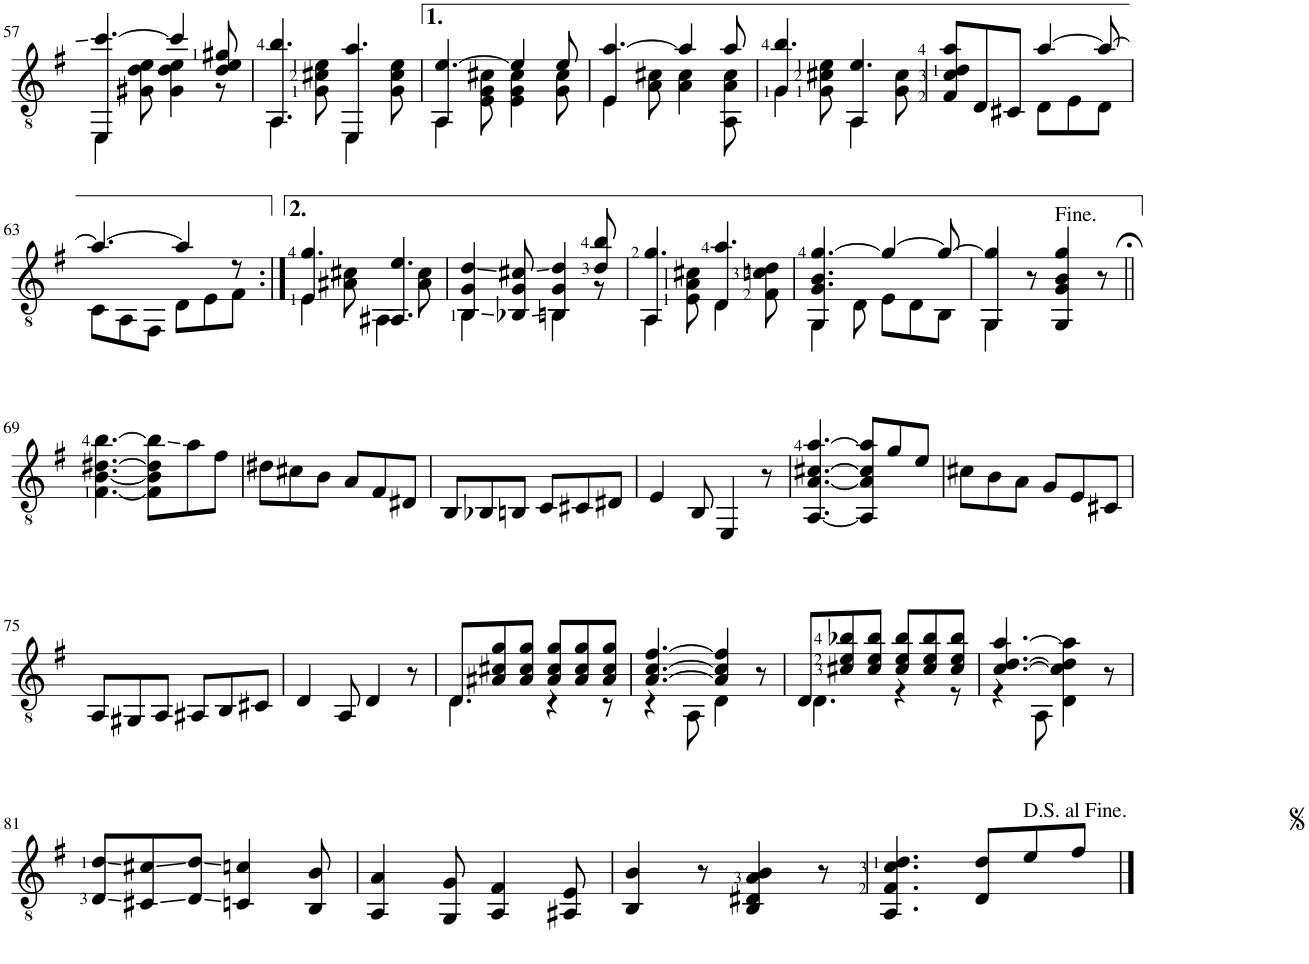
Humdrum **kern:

**kern
*part1
*staff1
*I"Guitar
*I'Guit.
!!LO:PB:g=z
*clefGv2
*k[f#]
*M6/8
=57
*^
4.EE/ [4.cc/	4EE\
.	8G#X\ 8d\ 8e\
4cc/]	4G#\ 4d\ 4e\
8d/ 8e/ 8g#X/	8r
=58	=58
4.AA/ 4.b/	4AA\
.	8G\ 8c#X\ 8e\
4.EE/ 4.a/	4EE\
.	8G\ 8c#\ 8e\
=59	=59
4.AA/ [4.e/	4AA\
.	8E\ 8G\ 8c#X\
4e/]	4E\ 4G\ 4c#\
8e/	8G\ 8c#\
=60	=60
4.E/ [4.a/	4E\
.	8A\ 8c#X\
4a/]	4A\ 4c#\
8a/	8AA\ 8A\ 8c#\
=61	=61
4.G/ 4.b/	4G\
.	8G\ 8c#X\ 8e\
4.AA/ 4.e/	4AA\
.	8G\ 8c#\
=62	=62
8F#/ 8c/ 8d/ 8a/L	4.ryy
8D/	.
8C#X/J	.
[4a/	8D\L
.	8E\
8a/_	8D\J
!!LO:LB:g=z	!!
=63	=63
4.a/_	8C\L
.	8AA\
.	8FF#\J
4a/]	8D\L
.	8E\
8r	8F#\J
=64:|!	=64:|!
4.E/ 4.g/	4E\
.	8A#X\ 8c#X\
4.AA#X/ 4.e/	4AA#\
.	8A#\ 8c#\
=65	=65
4BB/ 4G/ 4d/	4BB\
8BB-X/ 8G/ 8c#X/	8ryy
4BBn/ 4G/ 4d/	4BB\
8d/ 8b/	8r
=66	=66
4.AA/ 4.g/	4AA\
.	8E\ 8A\ 8c#X\
4.D/ 4.a/	4D\
.	8F#\ 8cn\ 8d\
=67	=67
4.GG/ 4.G/ 4.B/ [4.g/	4GG\
.	8D\
4g/_	8E\L
.	8D\
8g/_	8BB\J
=68	=68
4GG/ 4g/]	4GG\
8r	2ryy
4GG/ 4G/ 4B/ 4g/	.
8r	.
*v	*v
!!LO:LB:g=z
=69||
[4.F#\ [4.B\ [4.d#X\ [4.b\
8F#\] 8B\] 8d#\] 8b\]L
8a\
8f#\J
=70
8d#X\L
8c#X\
8B\J
8A/L
8F#/
8D#X/J
=71
8BB/L
8BB-X/
8BBn/J
8C/L
8C#X/
8D#X/J
=72
4E/
8BB/
4EE/
8r
=73
[4.AA/ [4.A/ [4.c#X/ [4.a/
8AA/] 8A/] 8c#/] 8a/]L
8g/
8e/J
=74
8c#X\L
8B\
8A\J
8G/L
8E/
8C#X/J
!!LO:LB:g=z
=75
8AA/L
8GG#X/
8AA/J
8AA#X/L
8BB/
8C#X/J
=76
4D/
8AA/
4D/
8r
=77
*^
8D/L	4.D\
8A#X/ 8c#X/ 8g/	.
8A#/ 8c#/ 8g/J	.
8A#/ 8c#/ 8g/L	4r
8A#/ 8c#/ 8g/	.
8A#/ 8c#/ 8g/J	8r
=78	=78
[4.A/ [4.c/ [4.f#/	4r
.	8AA\
4A/] 4c/] 4f#/]	4D\
8r	8ryy
=79	=79
8D/L	4.D\
8c#X/ 8e/ 8b-X/	.
8c#/ 8e/ 8b-/J	.
8c#/ 8e/ 8b-/L	4r
8c#/ 8e/ 8b-/	.
8c#/ 8e/ 8b-/J	8r
=80	=80
[4.c/ [4.d/ [4.a/	4r
.	8AA\
4D\ 4c\] 4d\] 4a\]	4.ryy
8r	.
*v	*v
!!LO:LB:g=z
=81
8D/ 8d/L
8C#X/ 8c#X/
8D/ 8d/J
4Cn/ 4cn/
8BB/ 8B/
=82
4AA/ 4A/
8GG/ 8G/
4AA/ 4F#/
8AA#X/ 8E/
=83
4BB/ 4B/
8r
4BB/ 4D#X/ 4A/ 4B/
8r
=84
4.AA/ 4.F#/ 4.c/ 4.d/
8D/ 8d/L
8e/
8f#/J
==
*-
